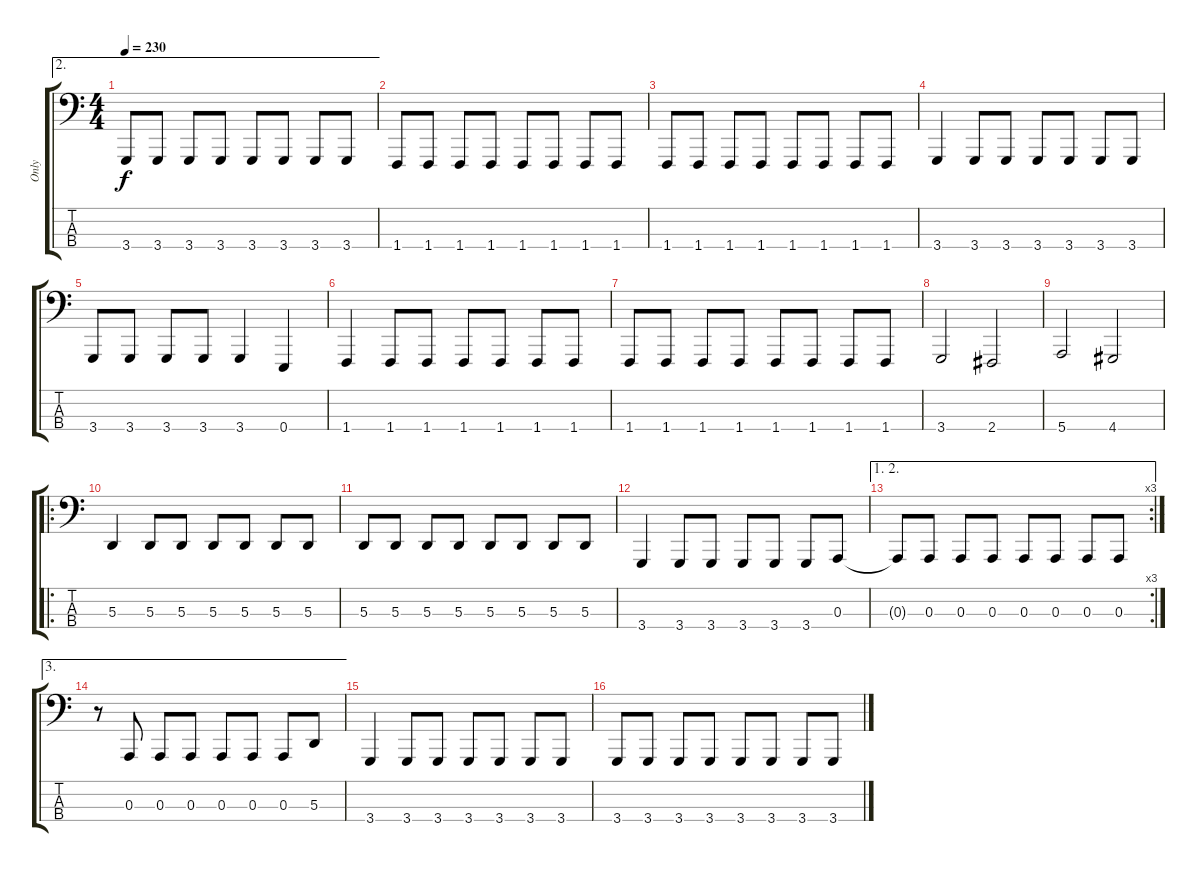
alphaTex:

\track ("Only" "Only") {instrument lead8bassandlead}
\staff {score tabs}
\tuning (G2 D2 A1 E1) {hide}
\ae 2
\ts (4 4)
\tempo 230
\clef f4
\ks c
3.4.8{dy f} 3.4.8 3.4.8 3.4.8 3.4.8 3.4.8 3.4.8 3.4.8 |
1.4.8 1.4.8 1.4.8 1.4.8 1.4.8 1.4.8 1.4.8 1.4.8 |
1.4.8 1.4.8 1.4.8 1.4.8 1.4.8 1.4.8 1.4.8 1.4.8 |
3.4.4 3.4.8 3.4.8 3.4.8 3.4.8 3.4.8 3.4.8 |
3.4.8 3.4.8 3.4.8 3.4.8 3.4.4 0.4.4 |
1.4.4 1.4.8 1.4.8 1.4.8 1.4.8 1.4.8 1.4.8 |
1.4.8 1.4.8 1.4.8 1.4.8 1.4.8 1.4.8 1.4.8 1.4.8 |
3.4.2 2.4.2 |
5.4.2 4.4.2 |
\ro
5.3.4 5.3.8 5.3.8 5.3.8 5.3.8 5.3.8 5.3.8 |
5.3.8 5.3.8 5.3.8 5.3.8 5.3.8 5.3.8 5.3.8 5.3.8 |
3.4.4 3.4.8 3.4.8 3.4.8 3.4.8 3.4.8 0.3.8 |
\ae (1 2)
\rc 3
0.3{t}.8 0.3.8 0.3.8 0.3.8 0.3.8 0.3.8 0.3.8 0.3.8 |
\ae 3
r.8 0.3.8 0.3.8 0.3.8 0.3.8 0.3.8 0.3.8 5.3.8 |
3.4.4 3.4.8 3.4.8 3.4.8 3.4.8 3.4.8 3.4.8 |
3.4.8 3.4.8 3.4.8 3.4.8 3.4.8 3.4.8 3.4.8 3.4.8
